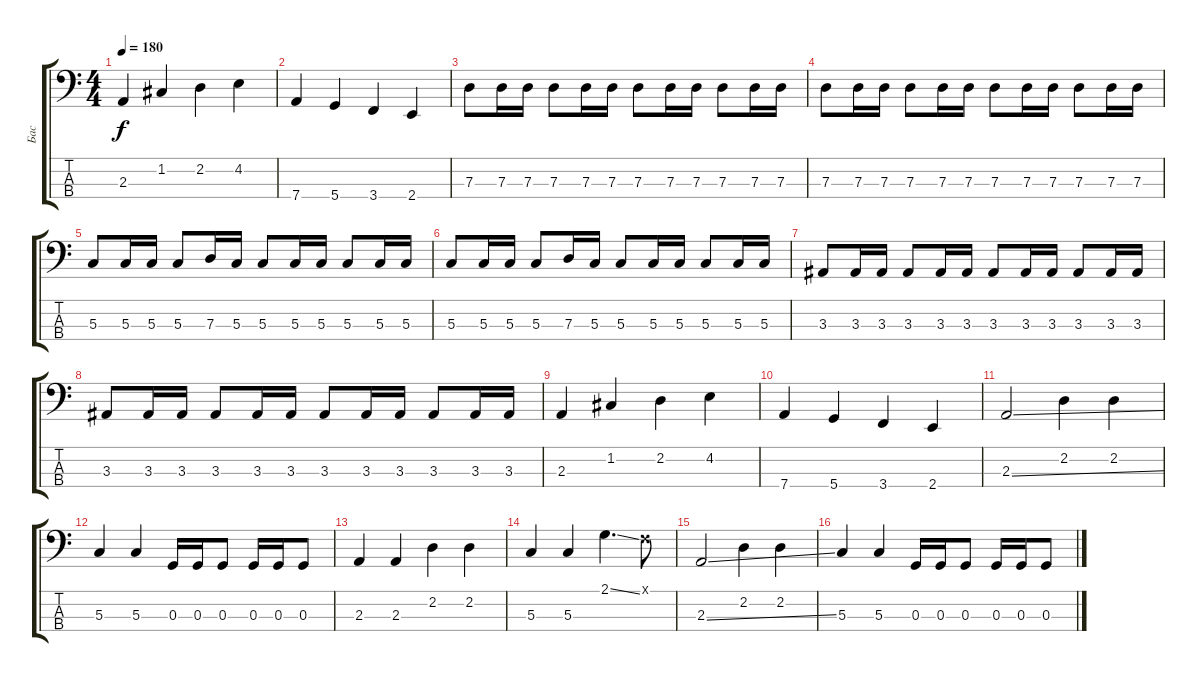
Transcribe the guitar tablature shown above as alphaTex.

\track ("Бас" "Бас") {instrument electricbasspick}
\staff {score tabs}
\tuning (F2 C2 G1 D1) {hide}
\ts (4 4)
\tempo 180
\clef f4
\ks c
2.3.4{dy f} 1.2.4 2.2.4 4.2.4 |
7.4.4 5.4.4 3.4.4 2.4.4 |
7.3.8 7.3.16 7.3.16 7.3.8 7.3.16 7.3.16 7.3.8 7.3.16 7.3.16 7.3.8 7.3.16 7.3.16 |
7.3.8 7.3.16 7.3.16 7.3.8 7.3.16 7.3.16 7.3.8 7.3.16 7.3.16 7.3.8 7.3.16 7.3.16 |
5.3.8 5.3.16 5.3.16 5.3.8 7.3.16 5.3.16 5.3.8 5.3.16 5.3.16 5.3.8 5.3.16 5.3.16 |
5.3.8 5.3.16 5.3.16 5.3.8 7.3.16 5.3.16 5.3.8 5.3.16 5.3.16 5.3.8 5.3.16 5.3.16 |
3.3.8 3.3.16 3.3.16 3.3.8 3.3.16 3.3.16 3.3.8 3.3.16 3.3.16 3.3.8 3.3.16 3.3.16 |
3.3.8 3.3.16 3.3.16 3.3.8 3.3.16 3.3.16 3.3.8 3.3.16 3.3.16 3.3.8 3.3.16 3.3.16 |
2.3.4 1.2.4 2.2.4 4.2.4 |
7.4.4 5.4.4 3.4.4 2.4.4 |
2.3{ss}.2 2.2.4 2.2.4 |
5.3.4 5.3.4 0.3.16 0.3.16 0.3.8 0.3.16 0.3.16 0.3.8 |
2.3.4 2.3.4 2.2.4 2.2.4 |
5.3.4 5.3.4 2.1{ss}.4{d} 0.1{x}.8 |
2.3{ss}.2 2.2.4 2.2.4 |
5.3.4 5.3.4 0.3.16 0.3.16 0.3.8 0.3.16 0.3.16 0.3.8
